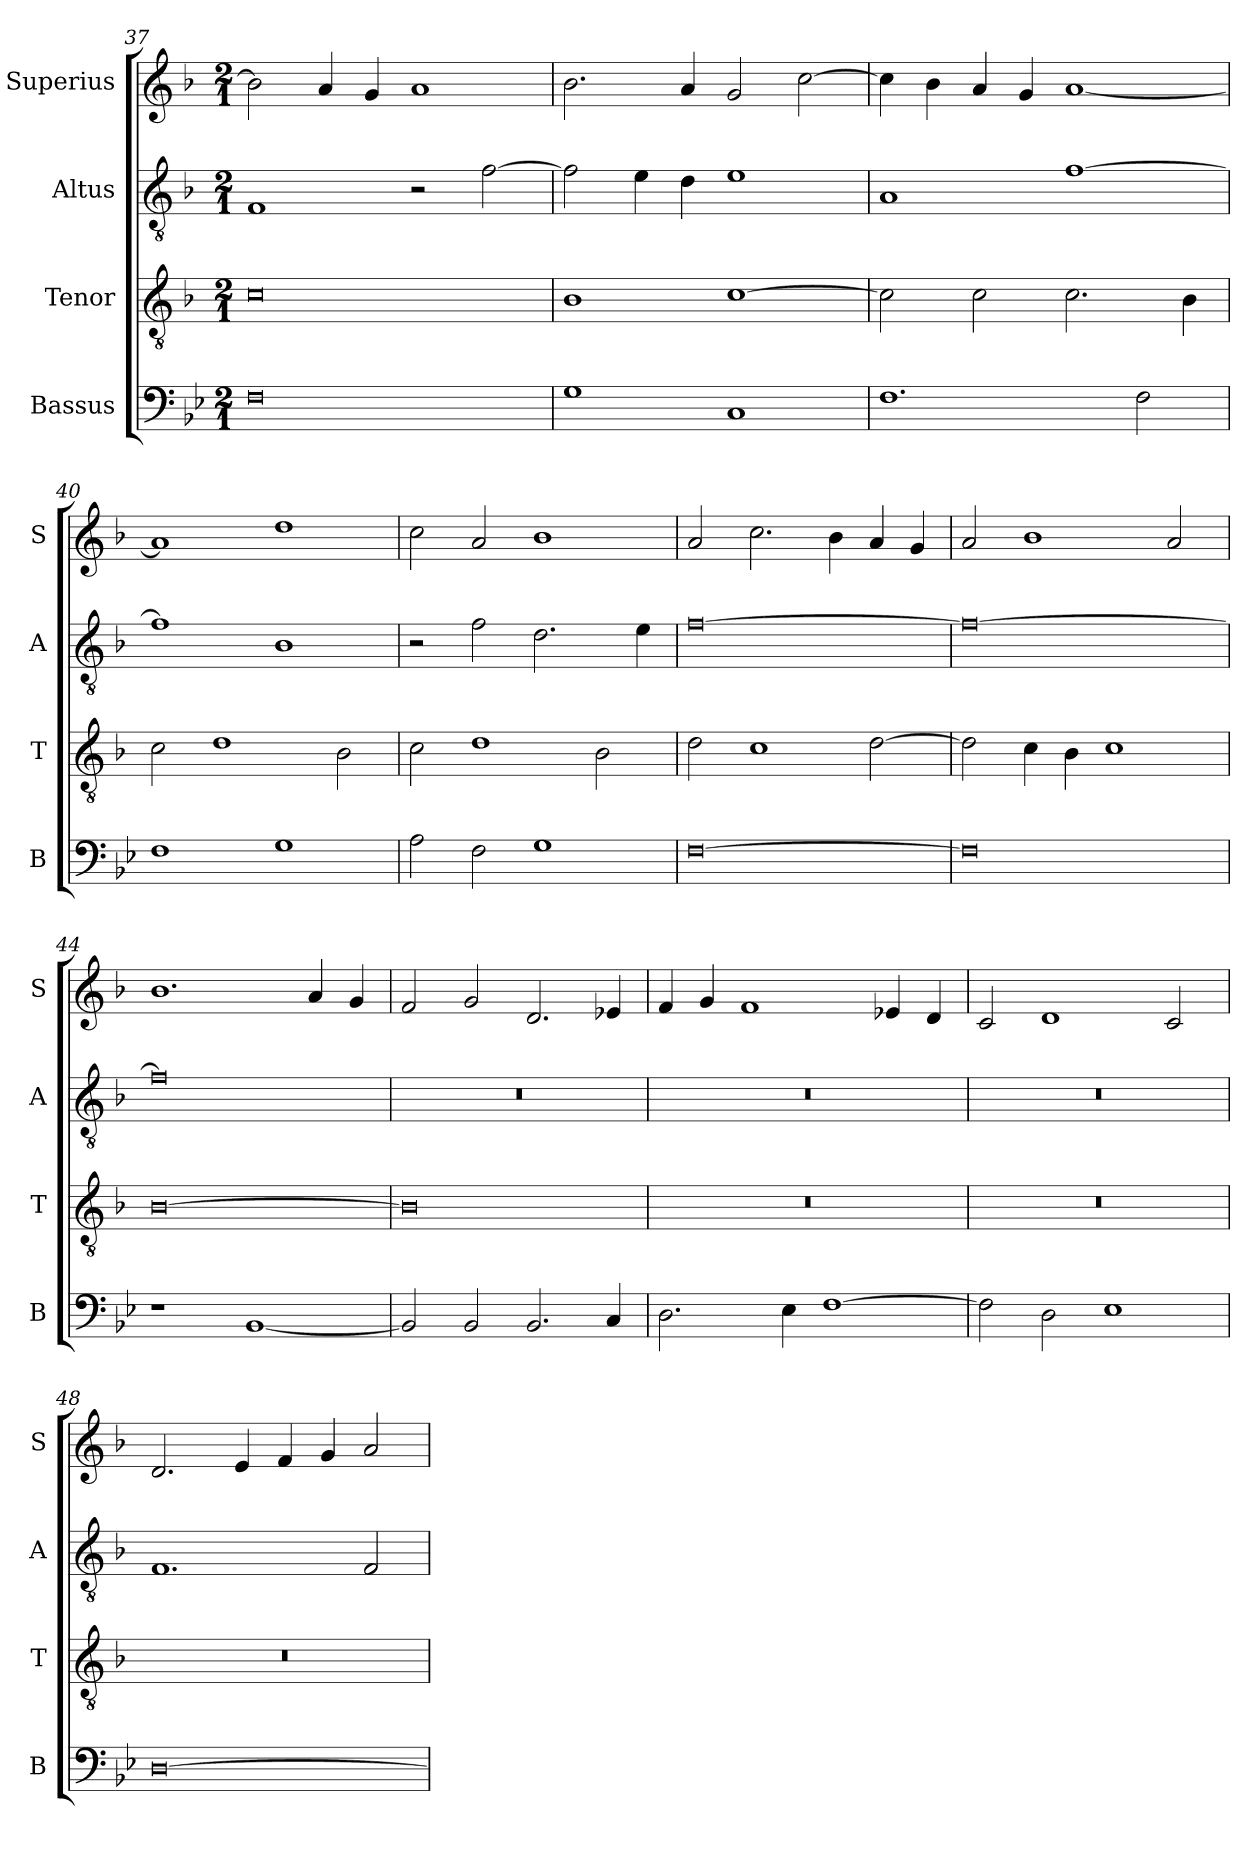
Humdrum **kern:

**kern	**kern	**kern	**kern
*part4	*part3	*part2	*part1
*staff4	*staff3	*staff2	*staff1
*I"Bassus	*I"Tenor	*I"Altus	*I"Superius
*I'B	*I'T	*I'A	*I'S
*clefF4	*clefGv2	*clefGv2	*clefG2
*k[b-e-]	*k[b-]	*k[b-]	*k[b-]
*M2/1	*M2/1	*M2/1	*M2/1
=37	=37	=37	=37
0F	0c	1F	2b-\]
.	.	.	4a/
.	.	.	4g/
.	.	2r	1a
.	.	[2f\	.
=38	=38	=38	=38
1G	1B-	2f\]	2.b-\
.	.	4e\	.
.	.	4d\	4a/
1C	[1c	1e	2g/
.	.	.	[2cc\
=39	=39	=39	=39
1.F	2c\]	1A	4cc\]
.	.	.	4b-\
.	2c\	.	4a/
.	.	.	4g/
.	2.c\	[1f	[1a
2F\	.	.	.
.	4B-\	.	.
=40	=40	=40	=40
1F	2c\	1f]	1a]
.	1d	.	.
1G	.	1B-	1dd
.	2B-\	.	.
=41	=41	=41	=41
2A\	2c\	2r	2cc\
2F\	1d	2f\	2a/
1G	.	2.d\	1b-
.	2B-\	.	.
.	.	4e\	.
=42	=42	=42	=42
[0F	2d\	[0f	2a/
.	1c	.	2.cc\
.	.	.	4b-\
.	[2d\	.	4a/
.	.	.	4g/
=43	=43	=43	=43
0F]	2d\]	0f_	2a/
.	4c\	.	1b-
.	4B-\	.	.
.	1c	.	.
.	.	.	2a/
=44	=44	=44	=44
1r	[0B-	0f]	1.b-
[1BB-	.	.	.
.	.	.	4a/
.	.	.	4g/
=45	=45	=45	=45
2BB-/]	0B-]	0r	2f/
2BB-/	.	.	2g/
2.BB-/	.	.	2.d/
4C/	.	.	4e-X/
=46	=46	=46	=46
2.D\	0r	0r	4f/
.	.	.	4g/
.	.	.	1f
4E-\	.	.	.
[1F	.	.	.
.	.	.	4e-X/
.	.	.	4d/
=47	=47	=47	=47
2F\]	0r	0r	2c/
2D\	.	.	1d
1E-	.	.	.
.	.	.	2c/
=48	=48	=48	=48
[0D	0r	1.F	2.d/
.	.	.	4e/
.	.	.	4f/
.	.	.	4g/
.	.	2F/	2a/
=	=	=	=
*-	*-	*-	*-
